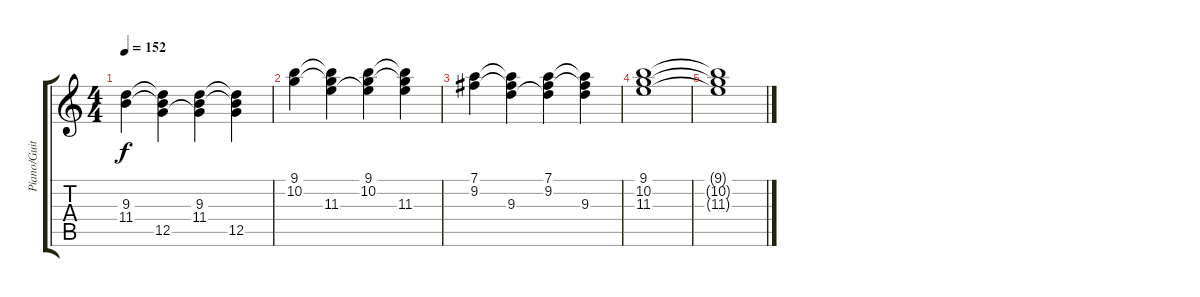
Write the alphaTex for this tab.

\track ("Piano/Guitar 3" "Piano/Guit") {instrument distortionguitar}
\staff {score tabs}
\tuning (D4 A3 F3 C3 G2 C2) {hide}
\ts (4 4)
\tempo 152
\clef g2
\ks c
(9.3 11.4).4{dy f} (9.3{t} 11.4{t} 12.5).4 (9.3 11.4 12.5{t}).4 (9.3{t} 11.4{t} 12.5).4 |
(9.1 10.2).4 (9.1{t} 10.2{t} 11.3).4 (9.1 10.2 11.3{t}).4 (9.1{t} 10.2{t} 11.3).4 |
(7.1 9.2).4 (7.1{t} 9.2{t} 9.3).4 (7.1 9.2 9.3{t}).4 (7.1{t} 9.2{t} 9.3).4 |
(9.1 10.2 11.3).1 |
(9.1{t} 10.2{t} 11.3{t}).1
